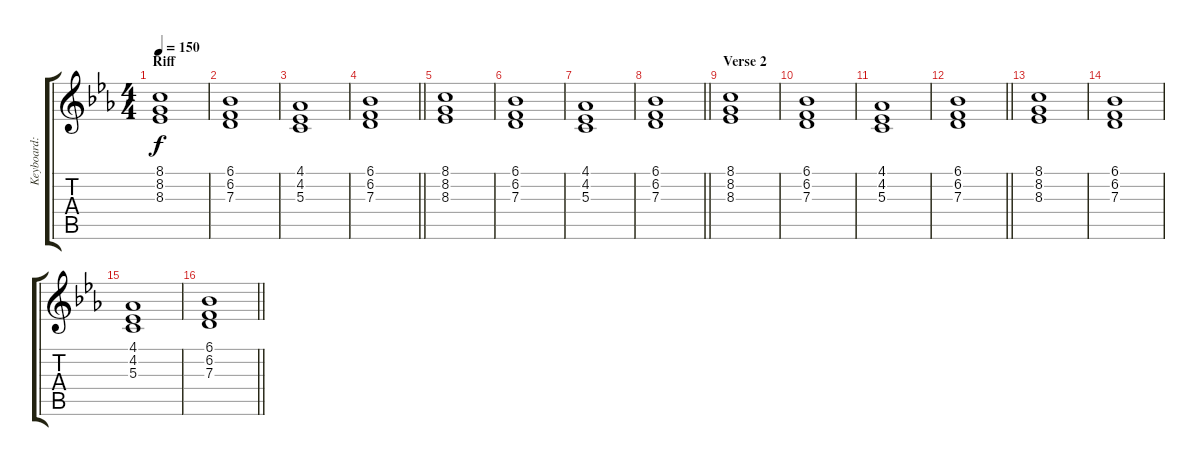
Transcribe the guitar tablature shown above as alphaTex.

\track ("Keyboard: Tommie Johansson" "Keyboard: ") {instrument stringensemble1}
\staff {score tabs}
\tuning (E4 B3 G3 D3 A2 E2) {hide}
\ts (4 4)
\section ("" "Riff")
\tempo 150
\clef g2
\ks cminor
(8.1 8.2 8.3).1{dy f} |
(6.1 6.2 7.3).1 |
(4.1 4.2 5.3).1 |
\barLineRight lightlight
(6.1 6.2 7.3).1 |
(8.1 8.2 8.3).1 |
(6.1 6.2 7.3).1 |
(4.1 4.2 5.3).1 |
\barLineRight lightlight
(6.1 6.2 7.3).1 |
\section ("" "Verse 2")
(8.1 8.2 8.3).1 |
(6.1 6.2 7.3).1 |
(4.1 4.2 5.3).1 |
\barLineRight lightlight
(6.1 6.2 7.3).1 |
(8.1 8.2 8.3).1 |
(6.1 6.2 7.3).1 |
(4.1 4.2 5.3).1 |
\barLineRight lightlight
(6.1 6.2 7.3).1
